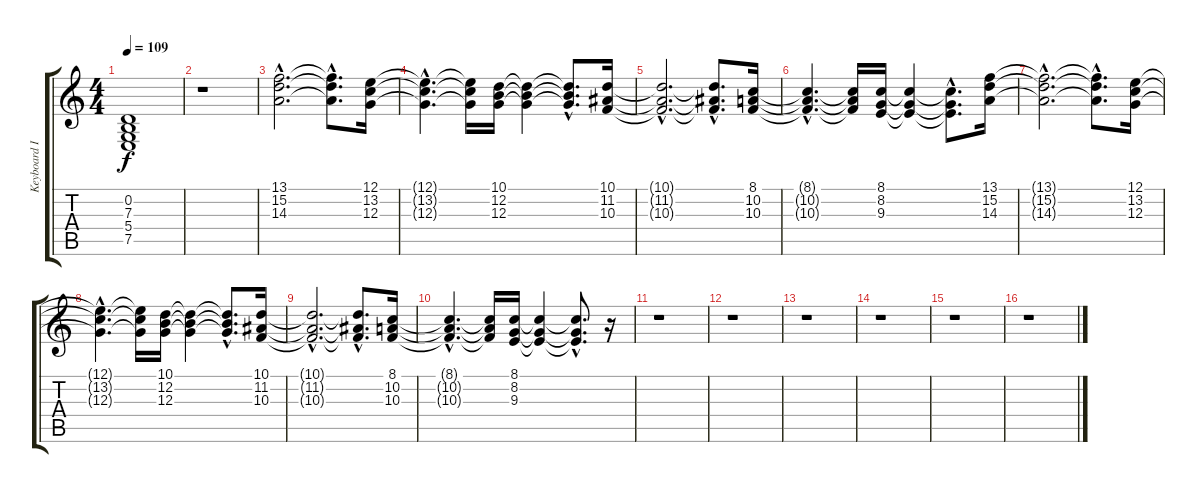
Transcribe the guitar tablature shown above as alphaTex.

\track ("Keyboard I" "Keyboard I") {instrument choiraahs}
\staff {score tabs}
\tuning (E4 B3 G3 D3 A2 E2) {hide}
\ts (4 4)
\tempo 109
\clef g2
\ks c
(0.2 7.3 5.4 7.5).1{dy f volume 11} |
r.1 |
(13.1{hac} 15.2{hac} 14.3{hac}).2{d volume 14} (13.1{hac t} 15.2{hac t} 14.3{hac t}).8{d} (12.1 13.2 12.3).16 |
(12.1{hac t} 13.2{hac t} 12.3{hac t}).4{d} (12.1{t} 13.2{t} 12.3{t}).16 (10.1 12.2 12.3).16 (10.1{t} 12.2{t} 12.3{t}).4 (10.1{hac t} 12.2{hac t} 12.3{hac t}).8{d} (10.1 11.2 10.3).16 |
(10.1{hac t} 11.2{hac t} 10.3{hac t}).2{d} (10.1{hac t} 11.2{hac t} 10.3{hac t}).8{d} (8.1 10.2 10.3).16 |
(8.1{hac t} 10.2{hac t} 10.3{hac t}).4{d} (8.1{t} 10.2{t} 10.3{t}).16 (8.1 8.2 9.3).16 (8.1{t} 8.2{t} 9.3{t}).4 (8.1{hac t} 8.2{hac t} 9.3{hac t}).8{d} (13.1 15.2 14.3).16 |
(13.1{hac t} 15.2{hac t} 14.3{hac t}).2{d} (13.1{hac t} 15.2{hac t} 14.3{hac t}).8{d} (12.1 13.2 12.3).16 |
(12.1{hac t} 13.2{hac t} 12.3{hac t}).4{d} (12.1{t} 13.2{t} 12.3{t}).16 (10.1 12.2 12.3).16 (10.1{t} 12.2{t} 12.3{t}).4 (10.1{hac t} 12.2{hac t} 12.3{hac t}).8{d} (10.1 11.2 10.3).16 |
(10.1{hac t} 11.2{hac t} 10.3{hac t}).2{d} (10.1{hac t} 11.2{hac t} 10.3{hac t}).8{d} (8.1 10.2 10.3).16 |
(8.1{hac t} 10.2{hac t} 10.3{hac t}).4{d} (8.1{t} 10.2{t} 10.3{t}).16 (8.1 8.2 9.3).16 (8.1{t} 8.2{t} 9.3{t}).4 (8.1{hac t} 8.2{hac t} 9.3{hac t}).8{d} r.16 |
r.1 |
r.1 |
r.1 |
r.1 |
r.1 |
r.1
